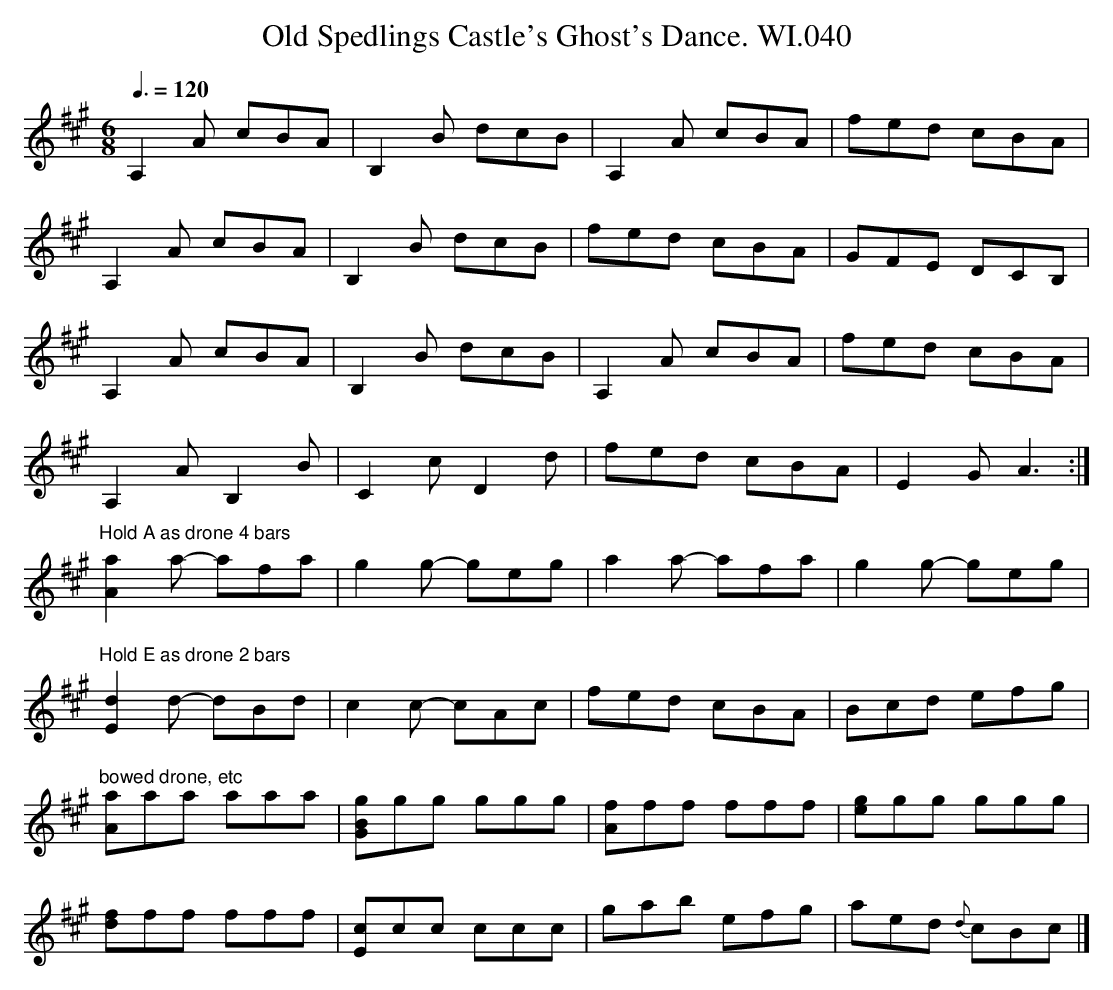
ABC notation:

X:1
T:Old Spedlings Castle's Ghost's Dance. WI.040
M:6/8
L:1/8
Q:3/8=120
K:A
A,2A cBA|B,2B dcB|A,2A cBA|fed cBA|
A,2A cBA|B,2B dcB|fed cBA| GFE DCB,|
A,2A cBA|B,2B dcB|A,2A cBA|fed cBA|
A,2A B,2B|C2c D2d|fed cBA|E2G A3:|
"Hold A as drone 4 bars"\
[A2a2]a -afa|g2g -geg|a2a -afa|g2g -geg|
"Hold E as drone 2 bars"\
[E2d2]d -dBd|c2c -cAc|fed cBA|Bcd efg|
"bowed drone, etc"[Aa]aa aaa|[GBg]gg ggg|[Af]ff fff|[eg]gg ggg|
[df]ff fff|[Ec]cc ccc|gab efg|aed {d}cBc|]
